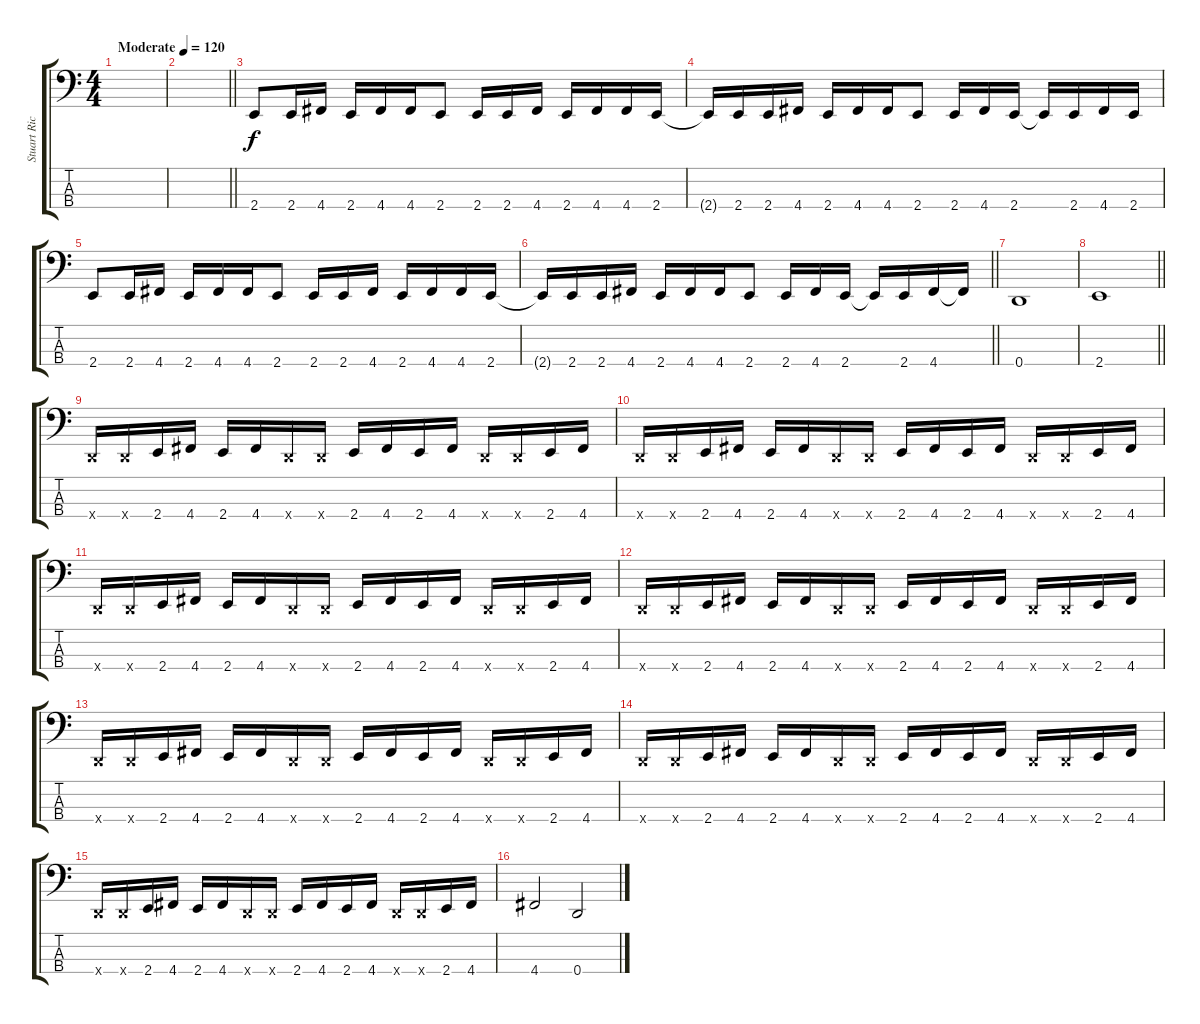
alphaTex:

\track ("Stuart Richardson" "Stuart Ric") {instrument electricbassfinger}
\staff {score tabs}
\tuning (G2 D2 A1 D1) {hide}
\ts (4 4)
\tempo (120 "Moderate")
\clef f4
\ks c
|
\barLineRight lightlight
|
2.4.8 2.4.16 4.4.16 2.4.16 4.4.16 4.4.16 2.4.8 2.4.16 2.4.16 4.4.16 2.4.16 4.4.16 4.4.16 2.4.16 |
2.4{t}.16 2.4.16 2.4.16 4.4.16 2.4.16 4.4.16 4.4.16 2.4.8 2.4.16 4.4.16 2.4.16 2.4{t}.16 2.4.16 4.4.16 2.4.16 |
2.4.8 2.4.16 4.4.16 2.4.16 4.4.16 4.4.16 2.4.8 2.4.16 2.4.16 4.4.16 2.4.16 4.4.16 4.4.16 2.4.16 |
\barLineRight lightlight
2.4{t}.16 2.4.16 2.4.16 4.4.16 2.4.16 4.4.16 4.4.16 2.4.8 2.4.16 4.4.16 2.4.16 2.4{t}.16 2.4.16 4.4.16 4.4{t}.16 |
0.4.1 |
\barLineRight lightlight
2.4.1 |
0.4{x}.16{volume 10} 0.4{x}.16 2.4.16 4.4.16 2.4.16 4.4.16 0.4{x}.16 0.4{x}.16 2.4.16 4.4.16 2.4.16 4.4.16 0.4{x}.16 0.4{x}.16 2.4.16 4.4.16 |
0.4{x}.16 0.4{x}.16 2.4.16 4.4.16 2.4.16 4.4.16 0.4{x}.16 0.4{x}.16 2.4.16 4.4.16 2.4.16 4.4.16 0.4{x}.16 0.4{x}.16 2.4.16 4.4.16 |
0.4{x}.16 0.4{x}.16 2.4.16 4.4.16 2.4.16 4.4.16 0.4{x}.16 0.4{x}.16 2.4.16 4.4.16 2.4.16 4.4.16 0.4{x}.16 0.4{x}.16 2.4.16 4.4.16 |
0.4{x}.16 0.4{x}.16 2.4.16 4.4.16 2.4.16 4.4.16 0.4{x}.16 0.4{x}.16 2.4.16 4.4.16 2.4.16 4.4.16 0.4{x}.16 0.4{x}.16 2.4.16 4.4.16 |
0.4{x}.16 0.4{x}.16 2.4.16 4.4.16 2.4.16 4.4.16 0.4{x}.16 0.4{x}.16 2.4.16 4.4.16 2.4.16 4.4.16 0.4{x}.16 0.4{x}.16 2.4.16 4.4.16 |
0.4{x}.16 0.4{x}.16 2.4.16 4.4.16 2.4.16 4.4.16 0.4{x}.16 0.4{x}.16 2.4.16 4.4.16 2.4.16 4.4.16 0.4{x}.16 0.4{x}.16 2.4.16 4.4.16 |
0.4{x}.16 0.4{x}.16 2.4.16 4.4.16 2.4.16 4.4.16 0.4{x}.16 0.4{x}.16 2.4.16 4.4.16 2.4.16 4.4.16 0.4{x}.16 0.4{x}.16 2.4.16 4.4.16 |
4.4.2{volume 16} 0.4.2
